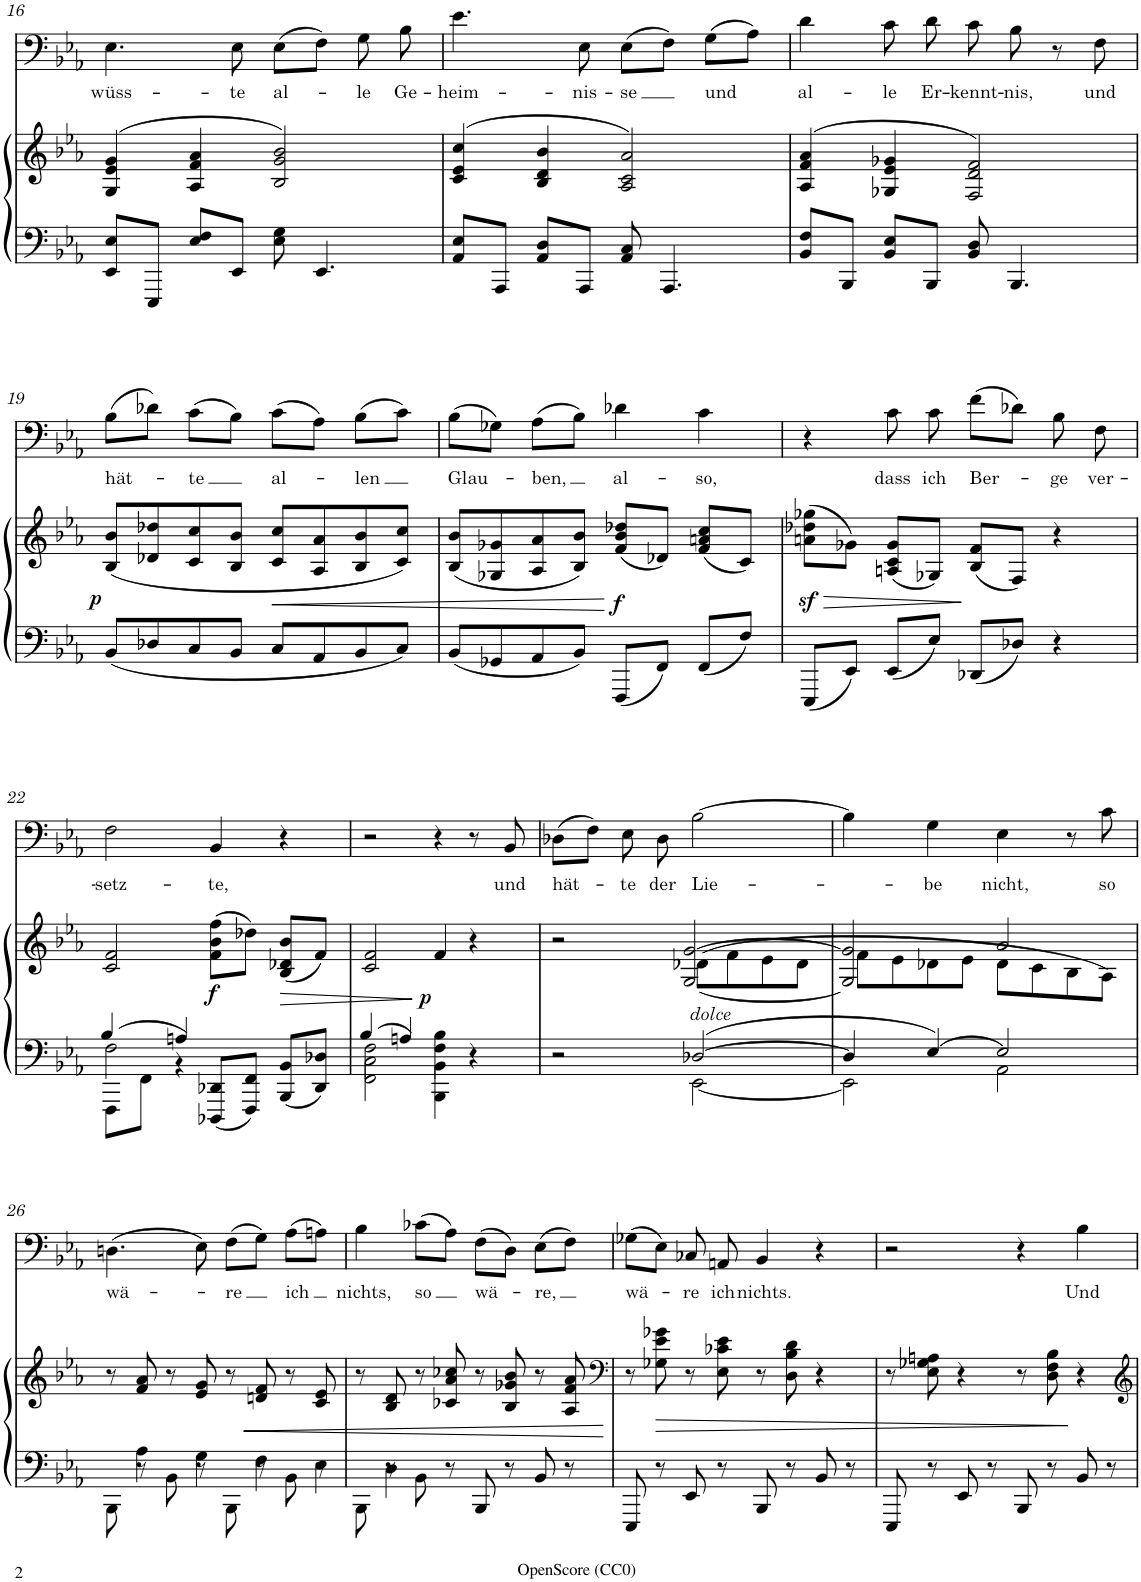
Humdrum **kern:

**kern	**kern	**dynam	**kern	**text
*part2	*part2	*part2	*part1	*part1
*staff3	*staff2	*staff2/3	*staff1	*staff1
*I"Pianoforte	*	*	*I"Singstimme Voice	*
*I'Pno	*	*	*	*
!!LO:PB:g=z
*clefF4	*clefG2	*	*clefF4	*
*k[b-e-a-]	*k[b-e-a-]	*	*k[b-e-a-]	*
*M4/4	*M4/4	*	*M4/4	*
*met(c)	*met(c)	*	*met(c)	*
=16	=16	=16	=16	=16
!	!	!	!	!LO:LY:b
8EE-/ 8E-/L	(>4G/ 4e-/ 4g/	.	4.E-\	wüss-
8EEE-/J	.	.	.	.
8E-/ 8F/L	4A-/ 4f/ 4a-/	.	.	.
!	!	!	!	!LO:LY:b
8EE-/J	.	.	8E-\	-te
!	!	!	!	!LO:LY:b
8E-\ 8G\	2B-/ 2g/ 2b-/)	.	(8E-\L	al-
4.EE-/	.	.	8F\J)	.
!	!	!	!	!LO:LY:b
.	.	.	8G\	-le
!	!	!	!	!LO:LY:b
.	.	.	8B-\	Ge-
=17	=17	=17	=17	=17
!	!	!	!	!LO:LY:b
8AA-/ 8E-/L	(>4c/ 4e-/ 4cc/	.	4.e-\	-heim-
8AAA-/J	.	.	.	.
8AA-/ 8D/L	4B-/ 4d/ 4b-/	.	.	.
!	!	!	!	!LO:LY:b
8AAA-/J	.	.	8E-\	-nis-
!	!	!	!	!LO:LY:b
8AA-/ 8C/	2A-/ 2c/ 2a-/)	.	(8E-\L	-se
4.AAA-/	.	.	8F\J)	.
!	!	!	!	!LO:LY:b
.	.	.	(8G\L	und
.	.	.	8A-\J)	.
=18	=18	=18	=18	=18
!	!	!	!	!LO:LY:b
8BB-/ 8F/L	(>4A-/ 4f/ 4a-/	.	4d\	al-
8BBB-/J	.	.	.	.
!	!	!	!	!LO:LY:b
8BB-/ 8E-/L	4G-X/ 4e-/ 4g-X/	.	8c\	-le
!	!	!	!	!LO:LY:b
8BBB-/J	.	.	8d\	Er-
!	!	!	!	!LO:LY:b
8BB-/ 8D/	2F/ 2d/ 2f/)	.	8c\	-kennt-
!	!	!	!	!LO:LY:b
4.BBB-/	.	.	8B-\	-nis,
.	.	.	8r	.
!	!	!	!	!LO:LY:b
.	.	.	8F\	und
!!LO:LB:g=z
=19	=19	=19	=19	=19
!	!	!LO:DY:b	!	!LO:LY:b
8BB-/L	(8B-/ 8b-/L	p	(8B-\L	hät-
8D-X/	8d-X/ 8dd-X/	.	8d-X\J)	.
!	!	!	!	!LO:LY:b
8C/	8c/ 8cc/	.	(8c\L	-te
8BB-/J	8B-/ 8b-/J	.	8B-\J)	.
!	!	!LO:HP:b	!	!LO:LY:b
8C/L	8c/ 8cc/L	<	(8c\L	al-
8AA-/	8A-/ 8a-/	.	8A-\J)	.
!	!	!	!	!LO:LY:b
8BB-/	8B-/ 8b-/	.	(8B-\L	-len
8C/J	8c/ 8cc/J)	.	8c\J)	.
=20	=20	=20	=20	=20
!	!	!	!	!LO:LY:b
8BB-/L	(8B-/ 8b-/L	.	(8B-\L	Glau-
8GG-X/	8G-X/ 8g-X/	.	8G-X\J)	.
!	!	!	!	!LO:LY:b
8AA-/	8A-/ 8a-/	.	(8A-\L	-ben,
8BB-/J	8B-/ 8b-/J)	.	8B-\J)	.
!	!	!LO:DY:n=1:b	!	!LO:LY:b
8FFF/L	(8f/ 8b-/ 8dd-X/L	[ f	4d-X\	al-
8FF/J	8d-X/J)	.	.	.
!	!	!	!	!LO:LY:b
8FF/L	(8f/ 8an/ 8cc/L	.	4c\	-so,
8F/J	8c/J)	.	.	.
=21	=21	=21	=21	=21
!	!	!LO:HP:b	!	!
8EEE-/L	(8an\z< 8dd-X\z< 8gg-X\z<L	>	4r	.
8EE-/J	8g-X\J)	.	.	.
!	!	!	!	!LO:LY:b
8EE-/L	(8An/ 8c/ 8g-/L	.	8c\	dass
!	!	!	!	!LO:LY:b
8E-/J	8G-X/J)	.	8c\	ich
!	!	!	!	!LO:LY:b
8DD-X/L	(8B-/ 8f/L	]	(8f\L	Ber-
8D-X/J	8F/J)	.	8d-X\J)	.
!	!	!	!	!LO:LY:b
4r	4r	.	8B-\	-ge
!	!	!	!	!LO:LY:b
.	.	.	8F\	ver-
!!LO:LB:g=z
=22	=22	=22	=22	=22
*^	*	*	*	*
*	*^	*	*	*	*
!	!	!	!	!	!	!LO:LY:b
2F\	4B-/	8FFF\L	2c/ 2f/	.	2F\	-setz-
.	.	8FF\J	.	.	.	.
.	4An/	4r	.	.	.	.
!	!	!	!	!LO:DY:b	!	!LO:LY:b
2ryy	8DDD-X/ 8DD-X/L	2ryy	(8f\ 8b-\ 8ff\L	f	4BB-/	-te,
.	8FFF/ 8FF/J	.	8dd-X\J)	.	.	.
!	!	!	!	!LO:HP:b	!	!
.	8BBB-/ 8BB-/L	.	(8B-/ 8d-X/ 8b-/L	>	4r	.
.	8DD-/ 8D-X/J	.	8f/J)	.	.	.
=23	=23	=23	=23	=23	=23	=23
2F\	4B-/	2FF\ 2C\	2c/ 2f/	.	2r	.
.	4An/	.	.	.	.	.
!	!	!	!	!LO:DY:n=1:b	!	!
4F\ 4B-\	4BBB-\ 4BB-\	2ryy	4f/	] p	4r	.
4ryy	4r	.	4r	.	8r	.
!	!	!	!	!	!	!LO:LY:b
.	.	.	.	.	8BB-/	und
*	*v	*v	*	*	*	*
=24	=24	=24	=24	=24	=24
*	*	*^	*	*	*
!	!	!	!	!	!	!LO:LY:b
2r	2ryy	2r	2ryy	.	(8D-X\L	hät-
.	.	.	.	.	8F\J)	.
!	!	!	!	!	!	!LO:LY:b
.	.	.	.	.	8E-\	-te
!	!	!	!	!	!	!LO:LY:b
.	.	.	.	.	8D-\	der
!	!	!LO:TX:b:i:t=dolce	!	!	!	!
!	!	!	!	!	!	!LO:LY:b
[2D-X/	[2EE-\	[<2G/ [2g/	(>8d-X\L	.	[2B-\	Lie-
.	.	.	8f\	.	.	.
.	.	.	8e-\	.	.	.
.	.	.	8d-\J	.	.	.
=25	=25	=25	=25	=25	=25	=25
4D-/]	2EE-\]	2G/] 2g/]	8f\L	.	4B-\]	.
.	.	.	8e-\	.	.	.
!	!	!	!	!	!	!LO:LY:b
[4E-/	.	.	8d-X\	.	4G\	-be
.	.	.	8e-\J	.	.	.
!	!	!	!	!	!	!LO:LY:b
2E-/]	2AA-\	2a-/	8d-\L	.	4E-\	nicht,
.	.	.	8c\	.	.	.
.	.	.	8B-\	.	8r	.
!	!	!	!	!	!	!LO:LY:b
.	.	.	8A-\J)	.	8c\	so
!!LO:LB:g=z
=26	=26	=26	=26	=26	=26	=26
!	!	!	!	!	!	!LO:LY:b
*	*	*v	*v	*	*	*
8ryy	8BBB-\	8r	.	(4.Dn\	wä-
8A-\	8r	8f/ 8a-/	.	.	.
8ryy	8BB-\	8r	.	.	.
8G\	8r	8e-/ 8g/	.	8E-\)	.
!	!	!	!LO:HP:b	!	!LO:LY:b
8ryy	8BBB-\	8r	<	(8F\L	-re
8F\	8r	8dn/ 8f/	.	8G\J)	.
!	!	!	!	!	!LO:LY:b
8ryy	8BB-\	8r	.	(8A-\L	ich
8E-\	8r	8c/ 8e-/	.	8An\J)	.
=27	=27	=27	=27	=27	=27
!	!	!	!	!	!LO:LY:b
8ryy	8BBB-\	8r	.	4B-\	nichts,
8D\	8r	8B-/ 8d/	.	.	.
!	!	!	!	!	!LO:LY:b
2.ryy	8BB-\	8r	.	(8c-X\L	so
.	8r	8c-X/ 8a-/ 8cc-X/	.	8A-\J)	.
!	!	!	!	!	!LO:LY:b
.	8BBB-/	8r	.	(8F\L	wä-
.	8r	8B-/ 8g-X/ 8b-/	.	8D\J)	.
!	!	!	!	!	!LO:LY:b
.	8BB-/	8r	.	(8E-\L	-re,
.	8r	8A-/ 8f/ 8a-/	.	8F\J)	.
*v	*v	*	*	*	*
.	.	[	.	.
=28	=28	=28	=28	=28
*	*clefF4	*	*	*
!	!	!	!	!LO:LY:b
8EEE-/	8r	.	(8G-X\L	wä-
!	!	!LO:HP:b	!	!
8r	8G-X\ 8e-\ 8g-X\	>	8E-\J)	.
!	!	!	!	!LO:LY:b
8EE-/	8r	.	8C-X/	-re
!	!	!	!	!LO:LY:b
8r	8E-\ 8c-X\ 8e-\	.	8AAn/	ich
!	!	!	!	!LO:LY:b
8BBB-/	8r	.	4BB-/	nichts.
8r	8D\ 8B-\ 8d\	.	.	.
8BB-/	4r	.	4r	.
8r	.	.	.	.
=29	=29	=29	=29	=29
8EEE-/	8r	.	2r	.
8r	8E-\ 8G-X\ 8An\	.	.	.
8EE-/	4r	.	.	.
8r	.	.	.	.
8BBB-/	8r	.	4r	.
8r	8D\ 8F\ 8B-\	.	.	.
!	!	!	!	!LO:LY:b
8BB-/	4r	]	4B-\	Und
8r	.	.	.	.
=	=	=	=	=
*-	*-	*-	*-	*-
